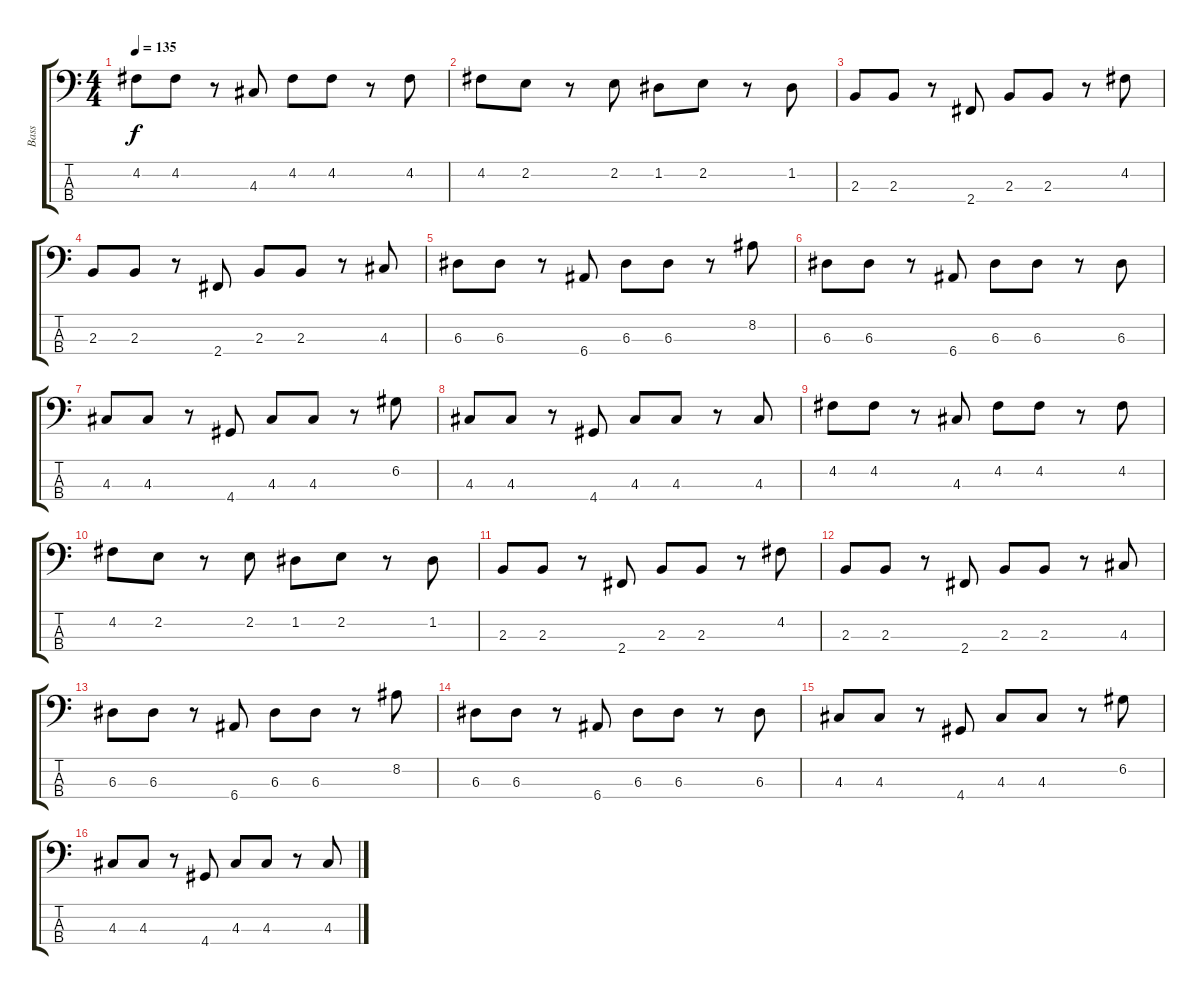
\track ("Bass" "Bass") {instrument electricbassfinger}
\staff {score tabs}
\tuning (G2 D2 A1 E1) {hide}
\ts (4 4)
\tempo 135
\clef f4
\ks c
4.2.8{dy f} 4.2.8 r.8 4.3.8 4.2.8 4.2.8 r.8 4.2.8 |
4.2.8 2.2.8 r.8 2.2.8 1.2.8 2.2.8 r.8 1.2.8 |
2.3.8 2.3.8 r.8 2.4.8 2.3.8 2.3.8 r.8 4.2.8 |
2.3.8 2.3.8 r.8 2.4.8 2.3.8 2.3.8 r.8 4.3.8 |
6.3.8 6.3.8 r.8 6.4.8 6.3.8 6.3.8 r.8 8.2.8 |
6.3.8 6.3.8 r.8 6.4.8 6.3.8 6.3.8 r.8 6.3.8 |
4.3.8 4.3.8 r.8 4.4.8 4.3.8 4.3.8 r.8 6.2.8 |
4.3.8 4.3.8 r.8 4.4.8 4.3.8 4.3.8 r.8 4.3.8 |
4.2.8 4.2.8 r.8 4.3.8 4.2.8 4.2.8 r.8 4.2.8 |
4.2.8 2.2.8 r.8 2.2.8 1.2.8 2.2.8 r.8 1.2.8 |
2.3.8 2.3.8 r.8 2.4.8 2.3.8 2.3.8 r.8 4.2.8 |
2.3.8 2.3.8 r.8 2.4.8 2.3.8 2.3.8 r.8 4.3.8 |
6.3.8 6.3.8 r.8 6.4.8 6.3.8 6.3.8 r.8 8.2.8 |
6.3.8 6.3.8 r.8 6.4.8 6.3.8 6.3.8 r.8 6.3.8 |
4.3.8 4.3.8 r.8 4.4.8 4.3.8 4.3.8 r.8 6.2.8 |
4.3.8 4.3.8 r.8 4.4.8 4.3.8 4.3.8 r.8 4.3.8
